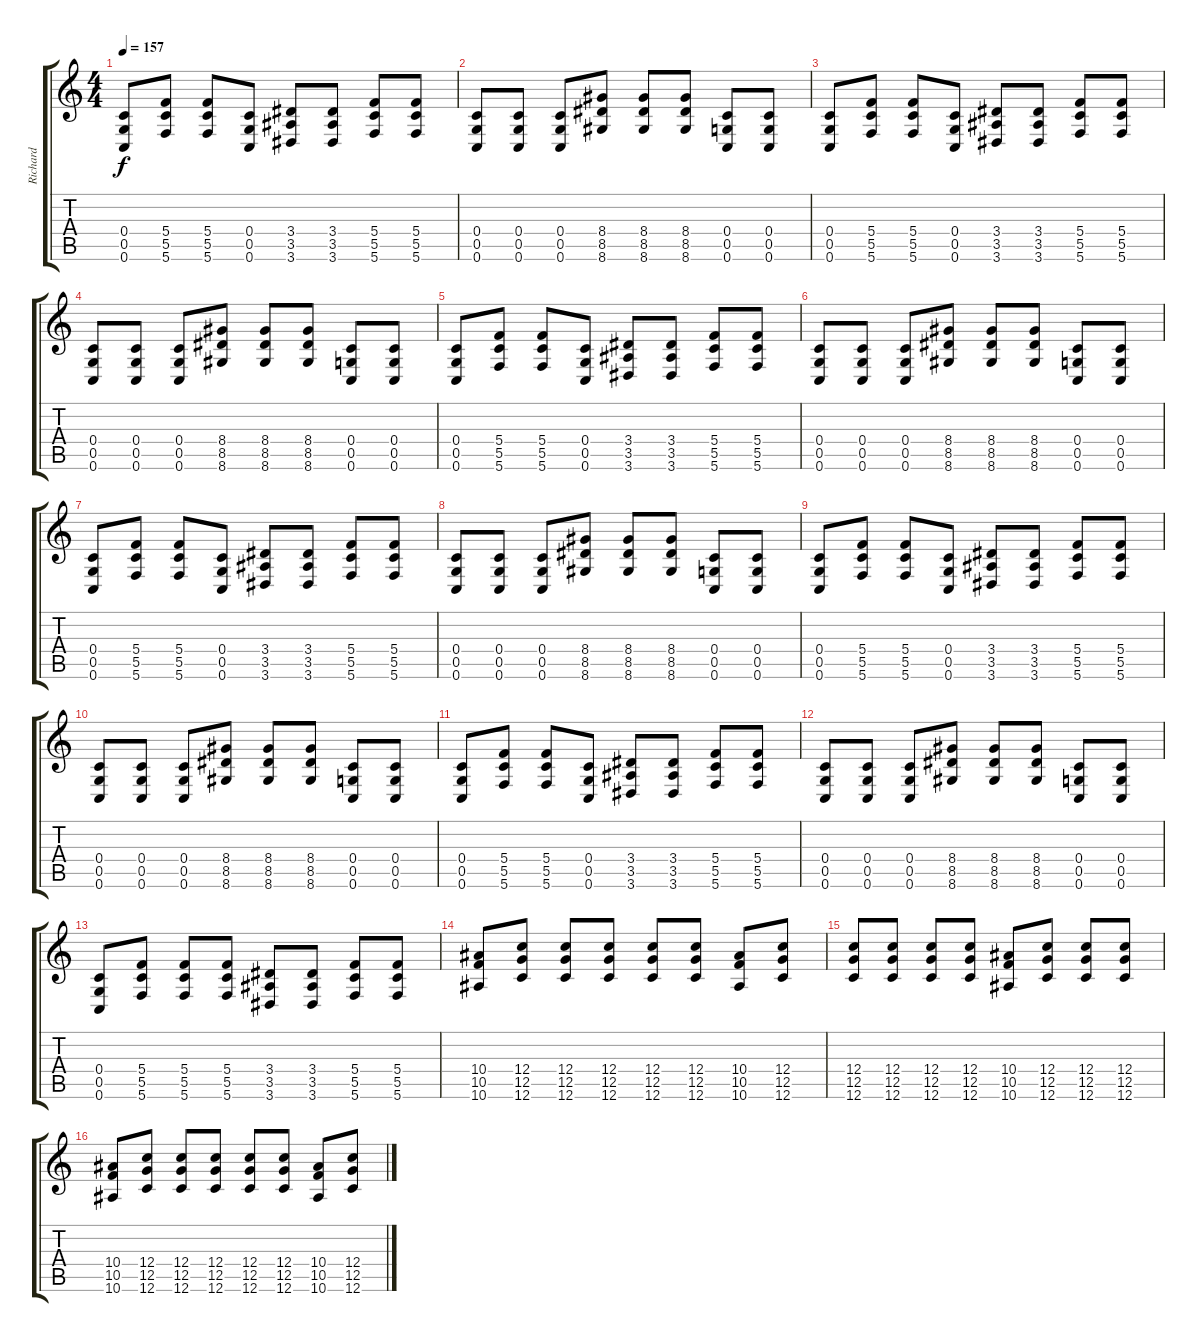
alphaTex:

\track ("Richard" "Richard") {instrument overdrivenguitar}
\staff {score tabs}
\tuning (D4 A3 F3 C3 G2 C2) {hide}
\ts (4 4)
\tempo 157
\clef g2
\ks c
(0.4 0.5 0.6).8{dy f} (5.4 5.5 5.6).8 (5.4 5.5 5.6).8 (0.4 0.5 0.6).8 (3.4 3.5 3.6).8 (3.4 3.5 3.6).8 (5.4 5.5 5.6).8 (5.4 5.5 5.6).8 |
(0.4 0.5 0.6).8 (0.4 0.5 0.6).8 (0.4 0.5 0.6).8 (8.4 8.5 8.6).8 (8.4 8.5 8.6).8 (8.4 8.5 8.6).8 (0.4 0.5 0.6).8 (0.4 0.5 0.6).8 |
(0.4 0.5 0.6).8 (5.4 5.5 5.6).8 (5.4 5.5 5.6).8 (0.4 0.5 0.6).8 (3.4 3.5 3.6).8 (3.4 3.5 3.6).8 (5.4 5.5 5.6).8 (5.4 5.5 5.6).8 |
(0.4 0.5 0.6).8 (0.4 0.5 0.6).8 (0.4 0.5 0.6).8 (8.4 8.5 8.6).8 (8.4 8.5 8.6).8 (8.4 8.5 8.6).8 (0.4 0.5 0.6).8 (0.4 0.5 0.6).8 |
(0.4 0.5 0.6).8 (5.4 5.5 5.6).8 (5.4 5.5 5.6).8 (0.4 0.5 0.6).8 (3.4 3.5 3.6).8 (3.4 3.5 3.6).8 (5.4 5.5 5.6).8 (5.4 5.5 5.6).8 |
(0.4 0.5 0.6).8 (0.4 0.5 0.6).8 (0.4 0.5 0.6).8 (8.4 8.5 8.6).8 (8.4 8.5 8.6).8 (8.4 8.5 8.6).8 (0.4 0.5 0.6).8 (0.4 0.5 0.6).8 |
(0.4 0.5 0.6).8 (5.4 5.5 5.6).8 (5.4 5.5 5.6).8 (0.4 0.5 0.6).8 (3.4 3.5 3.6).8 (3.4 3.5 3.6).8 (5.4 5.5 5.6).8 (5.4 5.5 5.6).8 |
(0.4 0.5 0.6).8 (0.4 0.5 0.6).8 (0.4 0.5 0.6).8 (8.4 8.5 8.6).8 (8.4 8.5 8.6).8 (8.4 8.5 8.6).8 (0.4 0.5 0.6).8 (0.4 0.5 0.6).8 |
(0.4 0.5 0.6).8 (5.4 5.5 5.6).8 (5.4 5.5 5.6).8 (0.4 0.5 0.6).8 (3.4 3.5 3.6).8 (3.4 3.5 3.6).8 (5.4 5.5 5.6).8 (5.4 5.5 5.6).8 |
(0.4 0.5 0.6).8 (0.4 0.5 0.6).8 (0.4 0.5 0.6).8 (8.4 8.5 8.6).8 (8.4 8.5 8.6).8 (8.4 8.5 8.6).8 (0.4 0.5 0.6).8 (0.4 0.5 0.6).8 |
(0.4 0.5 0.6).8 (5.4 5.5 5.6).8 (5.4 5.5 5.6).8 (0.4 0.5 0.6).8 (3.4 3.5 3.6).8 (3.4 3.5 3.6).8 (5.4 5.5 5.6).8 (5.4 5.5 5.6).8 |
(0.4 0.5 0.6).8 (0.4 0.5 0.6).8 (0.4 0.5 0.6).8 (8.4 8.5 8.6).8 (8.4 8.5 8.6).8 (8.4 8.5 8.6).8 (0.4 0.5 0.6).8 (0.4 0.5 0.6).8 |
(0.4 0.5 0.6).8 (5.4 5.5 5.6).8 (5.4 5.5 5.6).8 (5.4 5.5 5.6).8 (3.4 3.5 3.6).8 (3.4 3.5 3.6).8 (5.4 5.5 5.6).8 (5.4 5.5 5.6).8 |
(10.4 10.5 10.6).8 (12.4 12.5 12.6).8 (12.4 12.5 12.6).8 (12.4 12.5 12.6).8 (12.4 12.5 12.6).8 (12.4 12.5 12.6).8 (10.4 10.5 10.6).8 (12.4 12.5 12.6).8 |
(12.4 12.5 12.6).8 (12.4 12.5 12.6).8 (12.4 12.5 12.6).8 (12.4 12.5 12.6).8 (10.4 10.5 10.6).8 (12.4 12.5 12.6).8 (12.4 12.5 12.6).8 (12.4 12.5 12.6).8 |
(10.4 10.5 10.6).8 (12.4 12.5 12.6).8 (12.4 12.5 12.6).8 (12.4 12.5 12.6).8 (12.4 12.5 12.6).8 (12.4 12.5 12.6).8 (10.4 10.5 10.6).8 (12.4 12.5 12.6).8
